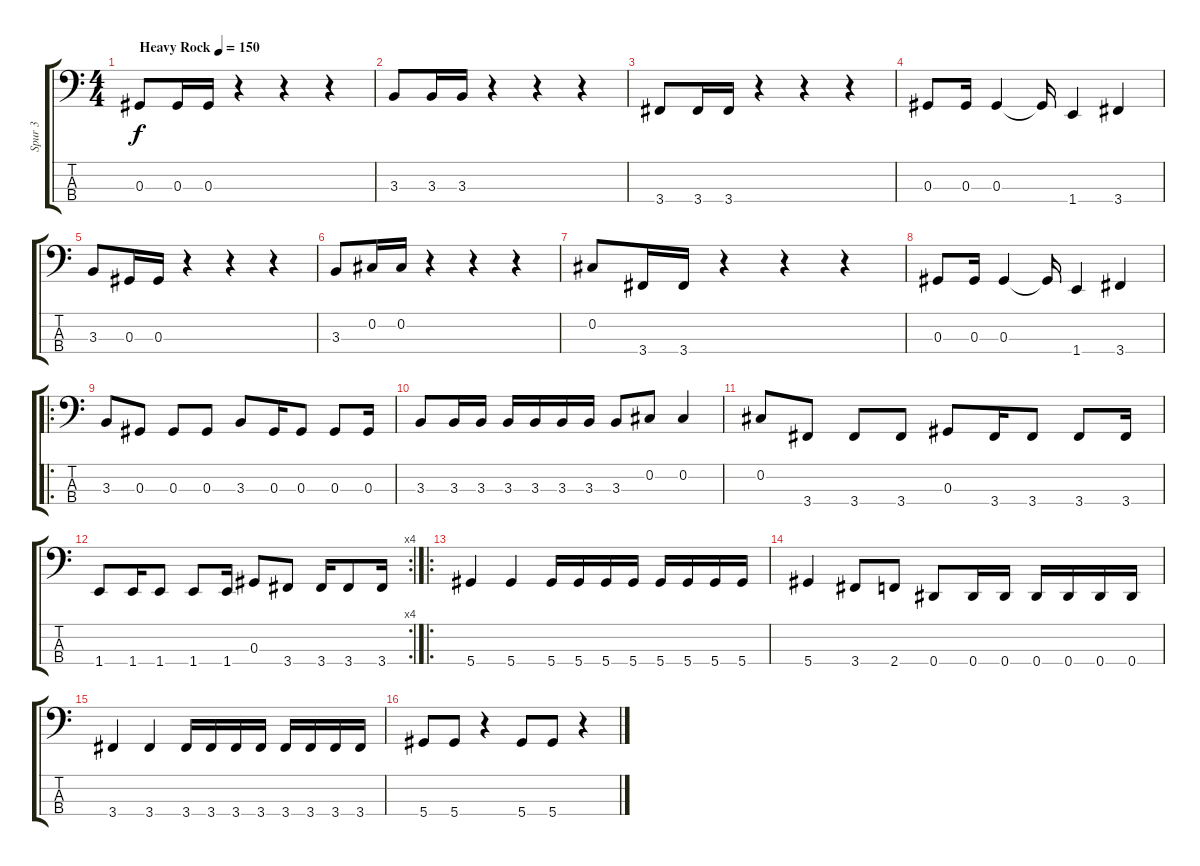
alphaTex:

\track ("Spur 3" "Spur 3") {instrument electricbassfinger}
\staff {score tabs}
\tuning (Gb2 Db2 Ab1 Eb1) {hide}
\ts (4 4)
\tempo (150 "Heavy Rock")
\clef f4
\ks c
0.3.8{dy f instrument electricbassfinger} 0.3.16 0.3.16 r.4 r.4 r.4 |
3.3.8 3.3.16 3.3.16 r.4 r.4 r.4 |
3.4.8 3.4.16 3.4.16 r.4 r.4 r.4 |
0.3.8 0.3.16 0.3.4 0.3{t}.16 1.4.4 3.4.4 |
3.3.8 0.3.16 0.3.16 r.4 r.4 r.4 |
3.3.8 0.2.16 0.2.16 r.4 r.4 r.4 |
0.2.8 3.4.16 3.4.16 r.4 r.4 r.4 |
0.3.8 0.3.16 0.3.4 0.3{t}.16 1.4.4 3.4.4 |
\ro
3.3.8 0.3.8 0.3.8 0.3.8 3.3.8 0.3.16 0.3.8 0.3.8 0.3.16 |
3.3.8 3.3.16 3.3.16 3.3.16 3.3.16 3.3.16 3.3.16 3.3.8 0.2.8 0.2.4 |
0.2.8 3.4.8 3.4.8 3.4.8 0.3.8 3.4.16 3.4.8 3.4.8 3.4.16 |
\rc 4
1.4.8 1.4.16 1.4.8 1.4.8 1.4.16 0.3.8 3.4.8 3.4.16 3.4.8 3.4.16 |
\ro
5.4.4 5.4.4 5.4.16 5.4.16 5.4.16 5.4.16 5.4.16 5.4.16 5.4.16 5.4.16 |
5.4.4 3.4.8 2.4.8 0.4.8 0.4.16 0.4.16 0.4.16 0.4.16 0.4.16 0.4.16 |
3.4.4 3.4.4 3.4.16 3.4.16 3.4.16 3.4.16 3.4.16 3.4.16 3.4.16 3.4.16 |
5.4.8 5.4.8 r.4 5.4.8 5.4.8 r.4
